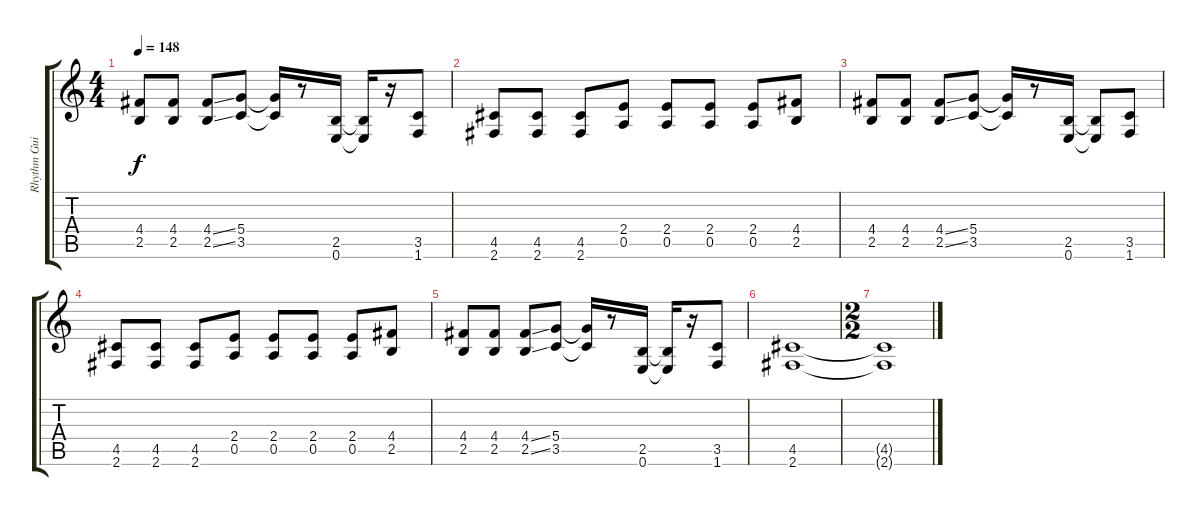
\track ("Rhythm Guitar" "Rhythm Gui") {instrument distortionguitar}
\staff {score tabs}
\tuning (E4 B3 G3 D3 A2 E2) {hide}
\ts (4 4)
\tempo 148
\clef g2
\ks c
(4.4 2.5).8{dy f} (4.4 2.5).8 (4.4{ss} 2.5{ss}).8 (5.4 3.5).8 (5.4{t} 3.5{t}).16 r.8 (2.5 0.6).16 (2.5{t} 0.6{t}).16 r.16 (3.5 1.6).8 |
(4.5 2.6).8 (4.5 2.6).8 (4.5 2.6).8 (2.4 0.5).8 (2.4 0.5).8 (2.4 0.5).8 (2.4 0.5).8 (4.4 2.5).8 |
(4.4 2.5).8 (4.4 2.5).8 (4.4{ss} 2.5{ss}).8 (5.4 3.5).8 (5.4{t} 3.5{t}).16 r.8 (2.5 0.6).16 (2.5{t} 0.6{t}).8 (3.5 1.6).8 |
(4.5 2.6).8 (4.5 2.6).8 (4.5 2.6).8 (2.4 0.5).8 (2.4 0.5).8 (2.4 0.5).8 (2.4 0.5).8 (4.4 2.5).8 |
(4.4 2.5).8 (4.4 2.5).8 (4.4{ss} 2.5{ss}).8 (5.4 3.5).8 (5.4{t} 3.5{t}).16 r.8 (2.5 0.6).16 (2.5{t} 0.6{t}).16 r.16 (3.5 1.6).8 |
(4.5 2.6).1 |
\ts (2 2)
(4.5{t} 2.6{t}).1
